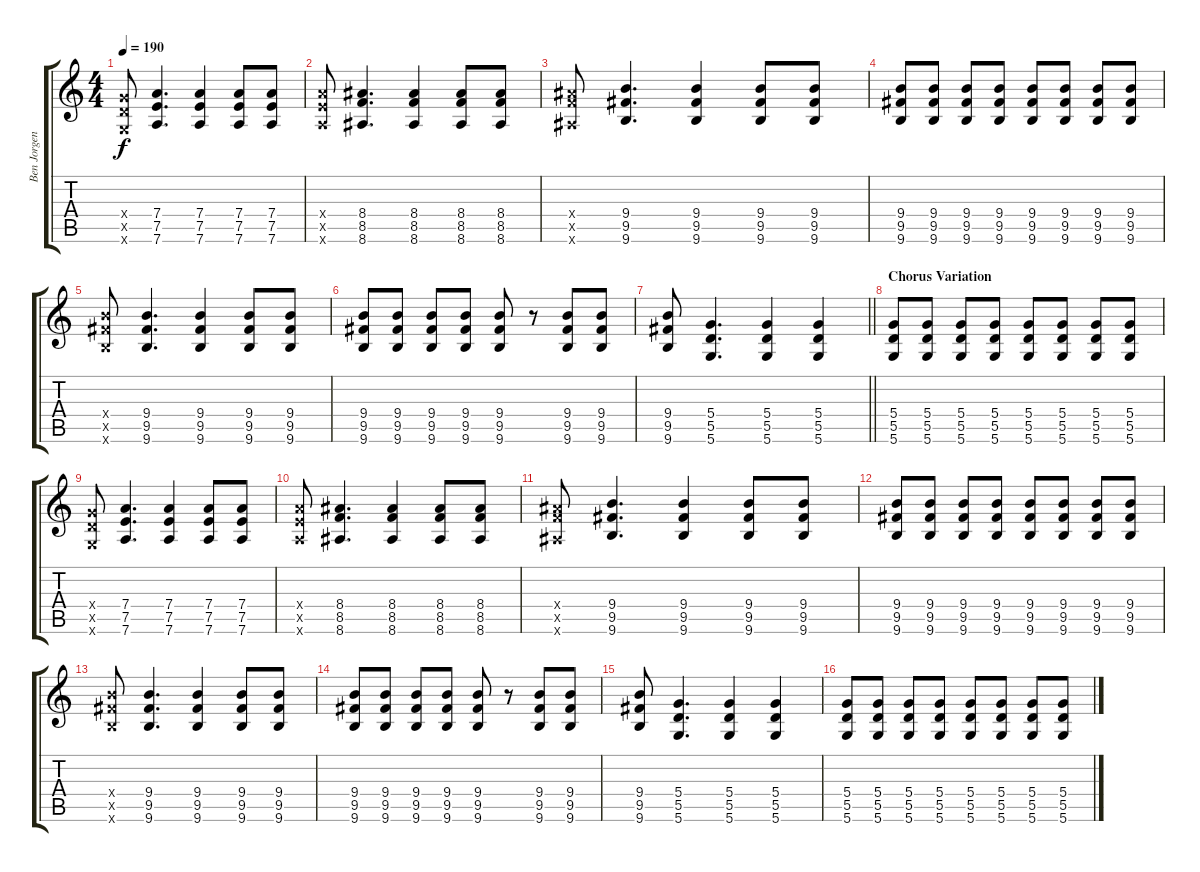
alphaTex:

\track ("Ben Jorgensen (Rhythm Guitar)" "Ben Jorgen") {instrument overdrivenguitar}
\staff {score tabs}
\tuning (E4 B3 G3 D3 A2 D2) {hide}
\ts (4 4)
\tempo 190
\clef g2
\ks c
(5.4{x} 5.5{x} 5.6{x}).8{dy f} (7.4 7.5 7.6).4{d} (7.4 7.5 7.6).4 (7.4 7.5 7.6).8 (7.4 7.5 7.6).8 |
(7.4{x} 7.5{x} 7.6{x}).8 (8.4 8.5 8.6).4{d} (8.4 8.5 8.6).4 (8.4 8.5 8.6).8 (8.4 8.5 8.6).8 |
(8.4{x} 8.5{x} 8.6{x}).8 (9.4 9.5 9.6).4{d} (9.4 9.5 9.6).4 (9.4 9.5 9.6).8 (9.4 9.5 9.6).8 |
(9.4 9.5 9.6).8 (9.4 9.5 9.6).8 (9.4 9.5 9.6).8 (9.4 9.5 9.6).8 (9.4 9.5 9.6).8 (9.4 9.5 9.6).8 (9.4 9.5 9.6).8 (9.4 9.5 9.6).8 |
(9.4{x} 9.5{x} 9.6{x}).8 (9.4 9.5 9.6).4{d} (9.4 9.5 9.6).4 (9.4 9.5 9.6).8 (9.4 9.5 9.6).8 |
(9.4 9.5 9.6).8 (9.4 9.5 9.6).8 (9.4 9.5 9.6).8 (9.4 9.5 9.6).8 (9.4 9.5 9.6).8 r.8 (9.4 9.5 9.6).8 (9.4 9.5 9.6).8 |
\barLineRight lightlight
(9.4 9.5 9.6).8 (5.4 5.5 5.6).4{d} (5.4 5.5 5.6).4 (5.4 5.5 5.6).4 |
\section ("" "Chorus Variation")
(5.4 5.5 5.6).8 (5.4 5.5 5.6).8 (5.4 5.5 5.6).8 (5.4 5.5 5.6).8 (5.4 5.5 5.6).8 (5.4 5.5 5.6).8 (5.4 5.5 5.6).8 (5.4 5.5 5.6).8 |
(5.4{x} 5.5{x} 5.6{x}).8 (7.4 7.5 7.6).4{d} (7.4 7.5 7.6).4 (7.4 7.5 7.6).8 (7.4 7.5 7.6).8 |
(7.4{x} 7.5{x} 7.6{x}).8 (8.4 8.5 8.6).4{d} (8.4 8.5 8.6).4 (8.4 8.5 8.6).8 (8.4 8.5 8.6).8 |
(8.4{x} 8.5{x} 8.6{x}).8 (9.4 9.5 9.6).4{d} (9.4 9.5 9.6).4 (9.4 9.5 9.6).8 (9.4 9.5 9.6).8 |
(9.4 9.5 9.6).8 (9.4 9.5 9.6).8 (9.4 9.5 9.6).8 (9.4 9.5 9.6).8 (9.4 9.5 9.6).8 (9.4 9.5 9.6).8 (9.4 9.5 9.6).8 (9.4 9.5 9.6).8 |
(9.4{x} 9.5{x} 9.6{x}).8 (9.4 9.5 9.6).4{d} (9.4 9.5 9.6).4 (9.4 9.5 9.6).8 (9.4 9.5 9.6).8 |
(9.4 9.5 9.6).8 (9.4 9.5 9.6).8 (9.4 9.5 9.6).8 (9.4 9.5 9.6).8 (9.4 9.5 9.6).8 r.8 (9.4 9.5 9.6).8 (9.4 9.5 9.6).8 |
(9.4 9.5 9.6).8 (5.4 5.5 5.6).4{d} (5.4 5.5 5.6).4 (5.4 5.5 5.6).4 |
(5.4 5.5 5.6).8 (5.4 5.5 5.6).8 (5.4 5.5 5.6).8 (5.4 5.5 5.6).8 (5.4 5.5 5.6).8 (5.4 5.5 5.6).8 (5.4 5.5 5.6).8 (5.4 5.5 5.6).8
